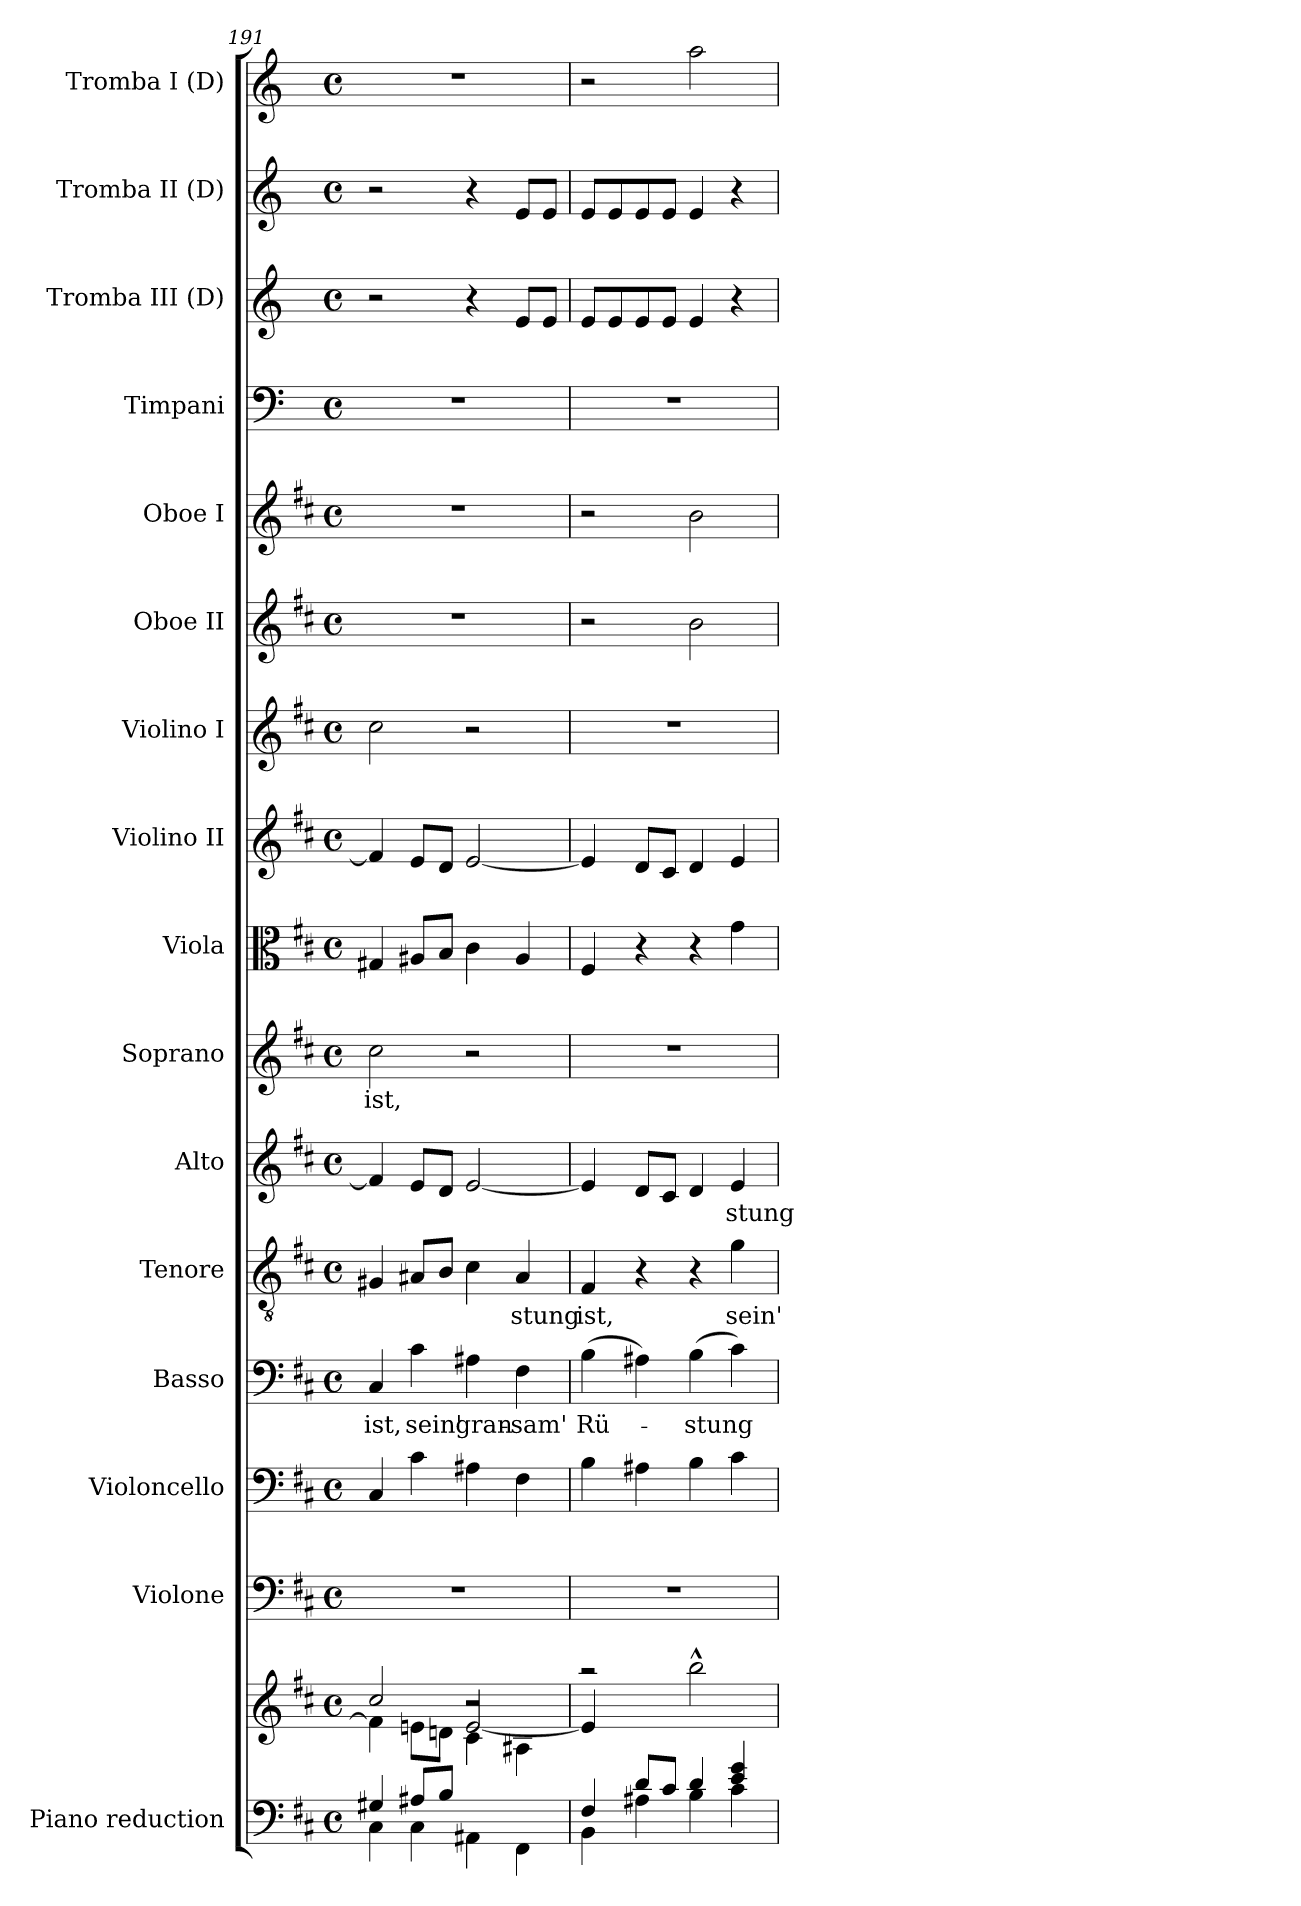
**kern	**kern	**kern	**kern	**kern	**text	**kern	**text	**kern	**text	**kern	**text	**kern	**kern	**kern	**kern	**kern	**kern	**kern	**kern	**kern
*part16	*part16	*part15	*part14	*part13	*part13	*part12	*part12	*part11	*part11	*part10	*part10	*part9	*part8	*part7	*part6	*part5	*part4	*part3	*part2	*part1
*staff17	*staff16	*staff15	*staff14	*staff13	*staff13	*staff12	*staff12	*staff11	*staff11	*staff10	*staff10	*staff9	*staff8	*staff7	*staff6	*staff5	*staff4	*staff3	*staff2	*staff1
*I"Piano reduction	*	*I"Violone	*I"Violoncello	*I"Basso	*	*I"Tenore	*	*I"Alto	*	*I"Soprano	*	*I"Viola	*I"Violino II	*I"Violino I	*I"Oboe II	*I"Oboe I	*I"Timpani	*I"Tromba III (D)	*I"Tromba II (D)	*I"Tromba I (D)
*I'Pno	*	*	*	*	*	*	*	*	*	*	*	*	*	*	*I'Ob	*I'Ob	*I'Timp	*	*	*
*clefF4	*clefG2	*clefF4	*clefF4	*clefF4	*	*clefGv2	*	*clefG2	*	*clefG2	*	*clefC3	*clefG2	*clefG2	*clefG2	*clefG2	*clefF4	*clefG2	*clefG2	*clefG2
*	*	*ITrd7c12	*	*	*	*	*	*	*	*	*	*	*	*	*	*	*	*ITrd-1c-2	*ITrd-1c-2	*ITrd-1c-2
*k[f#c#]	*k[f#c#]	*k[f#c#]	*k[f#c#]	*k[f#c#]	*	*k[f#c#]	*	*k[f#c#]	*	*k[f#c#]	*	*k[f#c#]	*k[f#c#]	*k[f#c#]	*k[f#c#]	*k[f#c#]	*k[]	*k[f#c#]	*k[f#c#]	*k[f#c#]
*M4/4	*M4/4	*M4/4	*M4/4	*M4/4	*	*M4/4	*	*M4/4	*	*M4/4	*	*M4/4	*M4/4	*M4/4	*M4/4	*M4/4	*M4/4	*M4/4	*M4/4	*M4/4
*met(c)	*met(c)	*met(c)	*met(c)	*met(c)	*	*met(c)	*	*met(c)	*	*met(c)	*	*met(c)	*met(c)	*met(c)	*met(c)	*met(c)	*met(c)	*met(c)	*met(c)	*met(c)
=191	=191	=191	=191	=191	=191	=191	=191	=191	=191	=191	=191	=191	=191	=191	=191	=191	=191	=191	=191	=191
*^	*^	*	*	*	*	*	*	*	*	*	*	*	*	*	*	*	*	*	*	*
*	*	*	*^	*	*	*	*	*	*	*	*	*	*	*	*	*	*	*	*	*	*	*
!	!	!	!	!	!	!	!	!LO:LY:b	!	!	!	!	!	!LO:LY:b	!	!	!	!	!	!	!	!	!
4G#X/	4C#\	2cc#/	4f#\]	2ryy	1r	4C#/	4C#/	ist,	4G#X/	.	4f#/]	.	2cc#\	ist,	4G#X/	4f#/]	2cc#\	1r	1r	1r	2r	2r	1r
!	!	!	!	!	!	!	!	!LO:LY:b	!	!	!	!	!	!	!	!	!	!	!	!	!	!	!
8A#X/L	4C#\	.	8en\L	.	.	4c#\	4c#\	sein'	8A#X/L	.	8e/L	.	.	.	8A#X/L	8e/L	.	.	.	.	.	.	.
8B/J	.	.	8dn\J	.	.	.	.	.	8B/J	.	8d/J	.	.	.	8B/J	8d/J	.	.	.	.	.	.	.
!	!	!	!	!	!	!	!	!LO:LY:b	!	!	!	!	!	!	!	!	!	!	!	!	!	!	!
2ryy	4AA#X\	2r	[2e/	4c#\	.	4A#X\	4A#X\	gran-	4c#\	.	[2e/	.	2r	.	4c#\	[2e/	2r	.	.	.	4r	4r	.
!	!	!	!	!	!	!	!	!LO:LY:b	!	!LO:LY:b	!	!	!	!	!	!	!	!	!	!	!	!	!
.	4FF#\	.	.	4A#X\	.	4F#\	4F#\	-sam'	4A#/	stung	.	.	.	.	4A#/	.	.	.	.	.	8f#/L	8f#/L	.
.	.	.	.	.	.	.	.	.	.	.	.	.	.	.	.	.	.	.	.	.	8f#/J	8f#/J	.
*	*	*	*v	*v	*	*	*	*	*	*	*	*	*	*	*	*	*	*	*	*	*	*	*
=192	=192	=192	=192	=192	=192	=192	=192	=192	=192	=192	=192	=192	=192	=192	=192	=192	=192	=192	=192	=192	=192	=192
!	!	!	!	!	!	!	!LO:LY:b	!	!LO:LY:b	!	!	!	!	!	!	!	!	!	!	!	!	!
4F#/	4BB\	2r	4e/]	1r	4B\	(>4B\	Rü-	4F#/	ist,	4e/]	.	1r	.	4F#/	4e/]	1r	2r	2r	1r	8f#/L	8f#/L	2r
.	.	.	.	.	.	.	.	.	.	.	.	.	.	.	.	.	.	.	.	8f#/	8f#/	.
8d/L	4A#X\	.	4ryy	.	4A#X\	4A#X\)	.	4r	.	8d/L	.	.	.	4r	8d/L	.	.	.	.	8f#/	8f#/	.
8c#/J	.	.	.	.	.	.	.	.	.	8c#/J	.	.	.	.	8c#/J	.	.	.	.	8f#/J	8f#/J	.
!	!	!	!	!	!	!	!LO:LY:b	!	!	!	!	!	!	!	!	!	!	!	!	!	!	!
4d/	4B\	2bb^^\	2ryy	.	4B\	(>4B\	-stung	4r	.	4d/	.	.	.	4r	4d/	.	2b\	2b\	.	4f#/	4f#/	2bb\
!	!	!	!	!	!	!	!	!	!LO:LY:b	!	!LO:LY:b	!	!	!	!	!	!	!	!	!	!	!
4e/ 4g/	4c#\	.	.	.	4c#\	4c#\)	.	4g\	sein'	4e/	stung	.	.	4g\	4e/	.	.	.	.	4r	4r	.
*v	*v	*	*	*	*	*	*	*	*	*	*	*	*	*	*	*	*	*	*	*	*	*
*	*v	*v	*	*	*	*	*	*	*	*	*	*	*	*	*	*	*	*	*	*	*
=	=	=	=	=	=	=	=	=	=	=	=	=	=	=	=	=	=	=	=	=
*-	*-	*-	*-	*-	*-	*-	*-	*-	*-	*-	*-	*-	*-	*-	*-	*-	*-	*-	*-	*-
